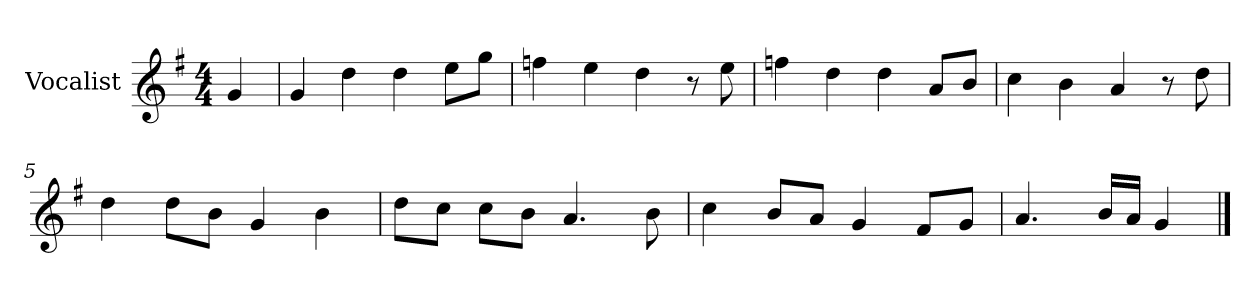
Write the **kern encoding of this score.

**kern
*part1
*staff1
*I"Vocalist
*k[f#]
*G:
*M4/4
=
4g
=1
4g
4dd
4dd
8eeL
8ggJ
=2
4ffn
4ee
4dd
8r
8ee
=3
4ffn
4dd
4dd
8aL
8bJ
=4
4cc
4b
4a
8r
8dd
=5
4dd
8ddL
8bJ
4g
4b
=6
8ddL
8ccJ
8ccL
8bJ
4.a
8b
=7
4cc
8bL
8aJ
4g
8f#L
8gJ
=8
4.a
16bLL
16aJJ
4g
==
*-
